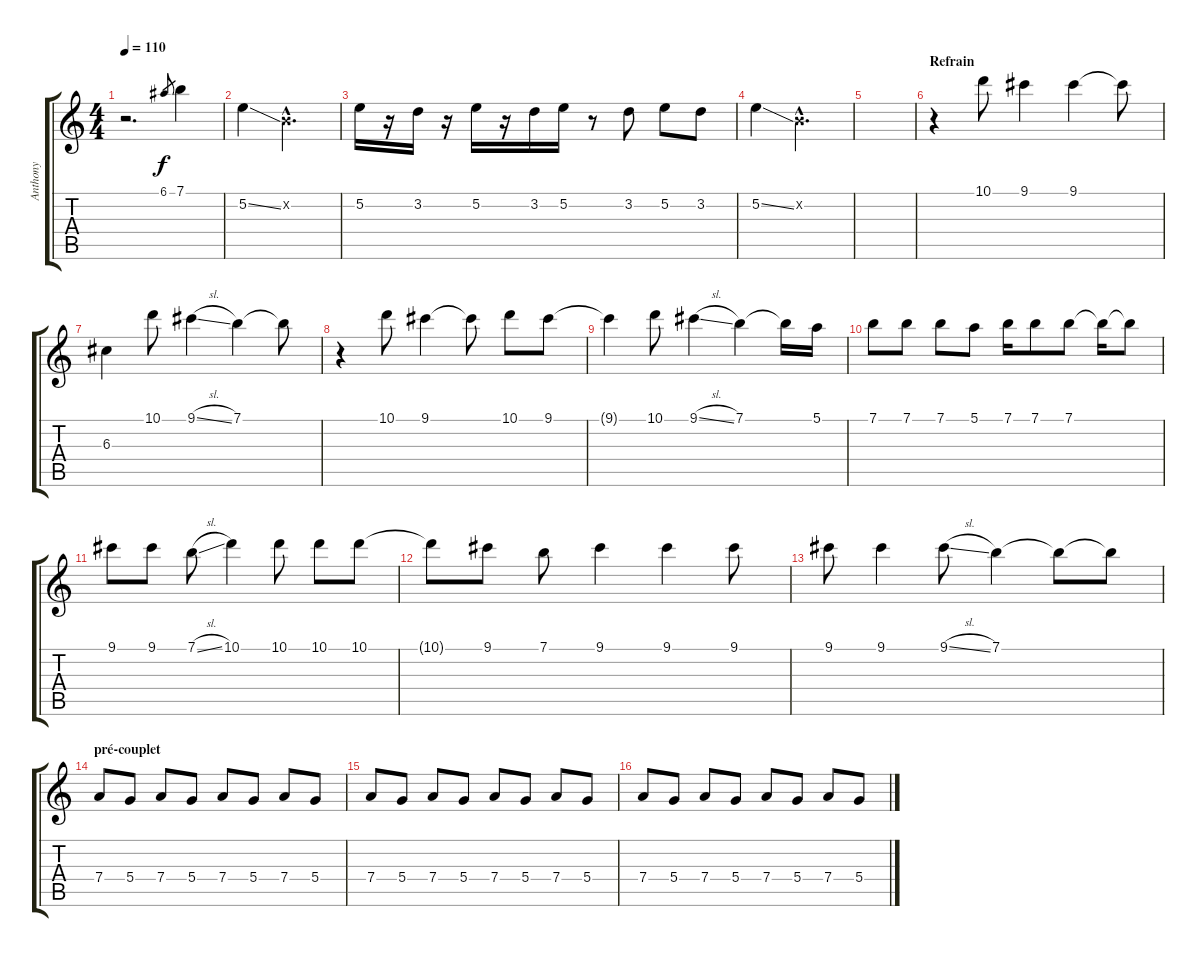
\track ("Anthony" "Anthony") {instrument fretlessbass}
\staff {score tabs}
\tuning (E4 B3 G3 D3 A2 E2) {hide}
\ts (4 4)
\tempo 110
\clef g2
\ks c
r.2{d dy f} 6.1.8{gr} 7.1.4 |
5.2{ss}.4 0.2{hac x}.2{d} |
5.2.16 r.16 3.2.16 r.16 5.2.16 r.16 3.2.16 5.2.16 r.8 3.2.8 5.2.8 3.2.8 |
5.2{ss}.4 0.2{hac x}.2{d} |
|
\section ("" "Refrain")
r.4 10.1.8 9.1.4 9.1.4 9.1{t}.8 |
6.3.4 10.1.8 9.1{sl}.4 7.1.4 7.1{t}.8 |
r.4 10.1.8 9.1.4 9.1{t}.8 10.1.8 9.1.8 |
9.1{t}.4 10.1.8 9.1{sl}.4 7.1.4 7.1{t}.16 5.1.16 |
7.1.8 7.1.8 7.1.8 5.1.8 7.1.16 7.1.8 7.1.8 7.1{t}.16 7.1{t}.8 |
9.1.8 9.1.8 7.1{sl}.8 10.1.4 10.1.8 10.1.8 10.1.8 |
10.1{t}.8 9.1.8 7.1.8 9.1.4 9.1.4 9.1.8 |
9.1.8 9.1.4 9.1{sl}.8 7.1.4 7.1{t}.8 7.1{t}.8 |
\section ("" "pré-couplet")
7.4.8 5.4.8 7.4.8 5.4.8 7.4.8 5.4.8 7.4.8 5.4.8 |
7.4.8 5.4.8 7.4.8 5.4.8 7.4.8 5.4.8 7.4.8 5.4.8 |
7.4.8 5.4.8 7.4.8 5.4.8 7.4.8 5.4.8 7.4.8 5.4.8
